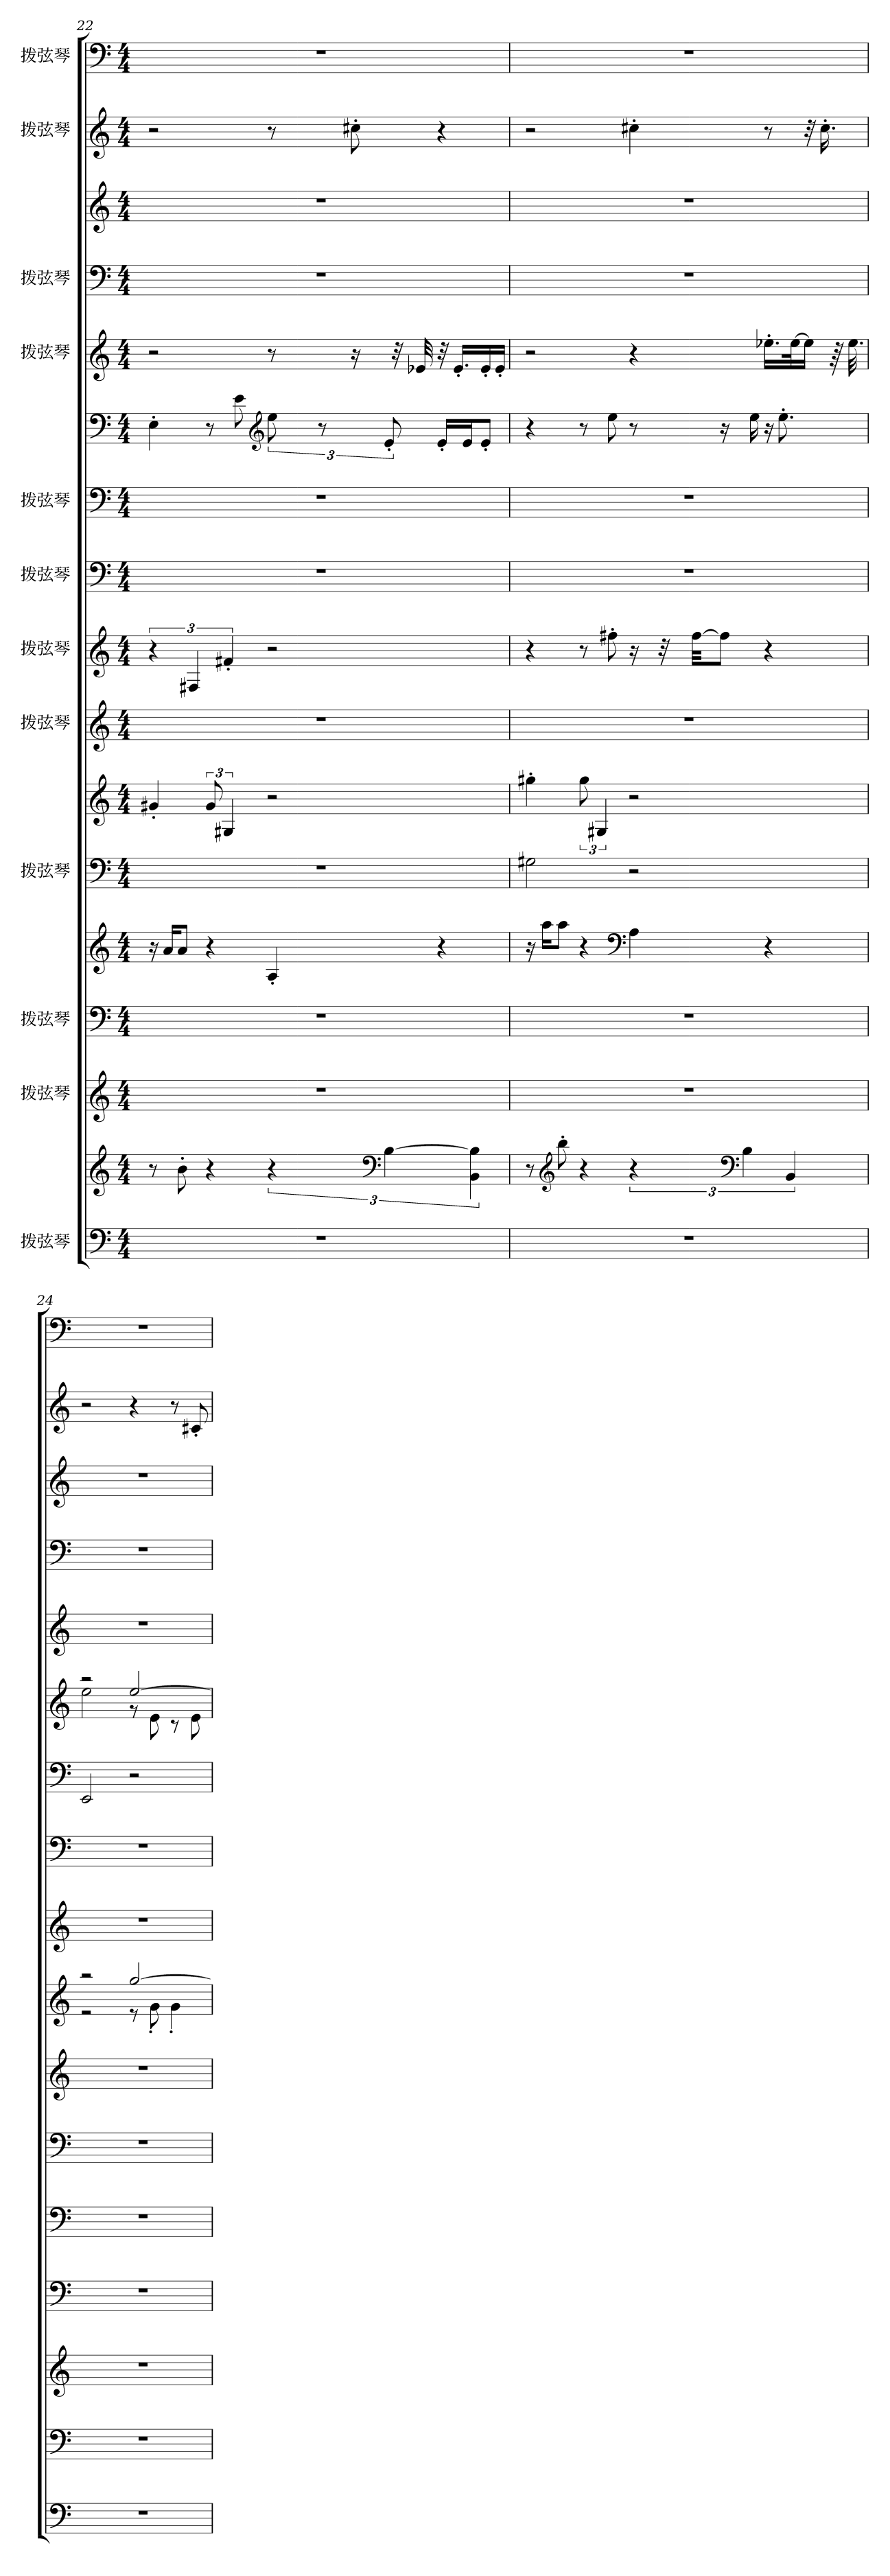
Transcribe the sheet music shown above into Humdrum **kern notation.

**kern	**kern	**kern	**kern	**kern	**kern	**kern	**kern	**kern	**kern	**kern	**kern	**kern	**kern	**kern	**kern	**kern
*part12	*part12	*part11	*part10	*part10	*part9	*part9	*part8	*part7	*part6	*part5	*part5	*part4	*part3	*part3	*part2	*part1
*staff17	*staff16	*staff15	*staff14	*staff13	*staff12	*staff11	*staff10	*staff9	*staff8	*staff7	*staff6	*staff5	*staff4	*staff3	*staff2	*staff1
*I"拨弦琴	*	*I"拨弦琴	*I"拨弦琴	*	*I"拨弦琴	*	*I"拨弦琴	*I"拨弦琴	*I"拨弦琴	*I"拨弦琴	*	*I"拨弦琴	*I"拨弦琴	*	*I"拨弦琴	*I"拨弦琴
*clefF4	*clefG2	*clefG2	*clefF4	*clefG2	*clefF4	*clefG2	*clefG2	*clefG2	*clefF4	*clefF4	*clefF4	*clefG2	*clefF4	*clefG2	*clefG2	*clefF4
*k[]	*k[]	*k[]	*k[]	*k[]	*k[]	*k[]	*k[]	*k[]	*k[]	*k[]	*k[]	*k[]	*k[]	*k[]	*k[]	*k[]
*M4/4	*M4/4	*M4/4	*M4/4	*M4/4	*M4/4	*M4/4	*M4/4	*M4/4	*M4/4	*M4/4	*M4/4	*M4/4	*M4/4	*M4/4	*M4/4	*M4/4
=22	=22	=22	=22	=22	=22	=22	=22	=22	=22	=22	=22	=22	=22	=22	=22	=22
1r	8r	1r	1r	16r	1r	4g#X'/	1r	6r	1r	1r	4E'\	2r	1r	1r	2r	1r
.	.	.	.	16a/KL	.	.	.	.	.	.	.	.	.	.	.	.
.	8b'\	.	.	8a/J	.	.	.	.	.	.	.	.	.	.	.	.
.	.	.	.	.	.	.	.	6F#X/	.	.	.	.	.	.	.	.
.	4r	.	.	4r	.	12g#/	.	.	.	.	8r	.	.	.	.	.
.	.	.	.	.	.	6G#X/	.	6f#X'/	.	.	.	.	.	.	.	.
.	.	.	.	.	.	.	.	.	.	.	8e\	.	.	.	.	.
*	*	*	*	*	*	*	*	*	*	*	*clefG2	*	*	*	*	*
.	6r	.	.	4A'/	.	2r	.	2r	.	.	12ee\	8r	.	.	8r	.
.	.	.	.	.	.	.	.	.	.	.	12r	.	.	.	.	.
.	.	.	.	.	.	.	.	.	.	.	.	16r	.	.	8cc#X'\	.
*	*clefF4	*	*	*	*	*	*	*	*	*	*	*	*	*	*	*
.	[6B\	.	.	.	.	.	.	.	.	.	12e'/	.	.	.	.	.
.	.	.	.	.	.	.	.	.	.	.	.	32r	.	.	.	.
.	.	.	.	.	.	.	.	.	.	.	.	32e-X/	.	.	.	.
.	.	.	.	4r	.	.	.	.	.	.	16e'/LL	32r	.	.	4r	.
.	.	.	.	.	.	.	.	.	.	.	.	16.e-'/LL	.	.	.	.
.	.	.	.	.	.	.	.	.	.	.	16e/J	.	.	.	.	.
.	6BB\ 6B\]	.	.	.	.	.	.	.	.	.	.	.	.	.	.	.
.	.	.	.	.	.	.	.	.	.	.	8e'/J	16e-'/	.	.	.	.
.	.	.	.	.	.	.	.	.	.	.	.	16e-'/JJ	.	.	.	.
!!LO:PB:g=z
=23	=23	=23	=23	=23	=23	=23	=23	=23	=23	=23	=23	=23	=23	=23	=23	=23
1r	8r	1r	1r	16r	2G#X\	4gg#X'\	1r	4r	1r	1r	4r	2r	1r	1r	2r	1r
.	.	.	.	16aa\KL	.	.	.	.	.	.	.	.	.	.	.	.
*	*clefG2	*	*	*	*	*	*	*	*	*	*	*	*	*	*	*
.	8bb'\	.	.	8aa\J	.	.	.	.	.	.	.	.	.	.	.	.
.	4r	.	.	4r	.	12gg#\	.	8r	.	.	8r	.	.	.	.	.
.	.	.	.	.	.	6G#X/	.	.	.	.	.	.	.	.	.	.
.	.	.	.	.	.	.	.	8ff#X'\	.	.	8ee\	.	.	.	.	.
*	*	*	*	*clefF4	*	*	*	*	*	*	*	*	*	*	*	*
.	6r	.	.	4A\	2r	2r	.	16r	.	.	8r	4r	.	.	4cc#X'\	.
.	.	.	.	.	.	.	.	32r	.	.	.	.	.	.	.	.
.	.	.	.	.	.	.	.	[32ff#\KKL	.	.	.	.	.	.	.	.
.	.	.	.	.	.	.	.	8ff#\J]	.	.	16r	.	.	.	.	.
*	*clefF4	*	*	*	*	*	*	*	*	*	*	*	*	*	*	*
.	6B\	.	.	.	.	.	.	.	.	.	.	.	.	.	.	.
.	.	.	.	.	.	.	.	.	.	.	16ee\	.	.	.	.	.
.	.	.	.	4r	.	.	.	4r	.	.	16r	16.ee-X'\LL	.	.	8r	.
.	.	.	.	.	.	.	.	.	.	.	8.ee'\	.	.	.	.	.
.	6BB/	.	.	.	.	.	.	.	.	.	.	.	.	.	.	.
.	.	.	.	.	.	.	.	.	.	.	.	[32ee-\K	.	.	.	.
.	.	.	.	.	.	.	.	.	.	.	.	16ee-\JJ]	.	.	32r	.
.	.	.	.	.	.	.	.	.	.	.	.	.	.	.	16.cc#'\	.
.	.	.	.	.	.	.	.	.	.	.	.	64r	.	.	.	.
.	.	.	.	.	.	.	.	.	.	.	.	32.ee-\	.	.	.	.
=24	=24	=24	=24	=24	=24	=24	=24	=24	=24	=24	=24	=24	=24	=24	=24	=24
*	*	*	*	*	*	*	*^	*	*	*	*^	*	*	*	*	*
1r	1r	1r	1r	1r	1r	1r	2r	2r	1r	1r	2EE/	2r	2ee\	1r	1r	1r	2r	1r
.	.	.	.	.	.	.	[2gg/	8r	.	.	2r	[2ee/	8r	.	.	.	4r	.
.	.	.	.	.	.	.	.	8g'\	.	.	.	.	8e\	.	.	.	.	.
.	.	.	.	.	.	.	.	4g'\	.	.	.	.	8r	.	.	.	8r	.
.	.	.	.	.	.	.	.	.	.	.	.	.	8e\	.	.	.	8c#X'/	.
*	*	*	*	*	*	*	*v	*v	*	*	*	*v	*v	*	*	*	*	*
=	=	=	=	=	=	=	=	=	=	=	=	=	=	=	=	=
*-	*-	*-	*-	*-	*-	*-	*-	*-	*-	*-	*-	*-	*-	*-	*-	*-
